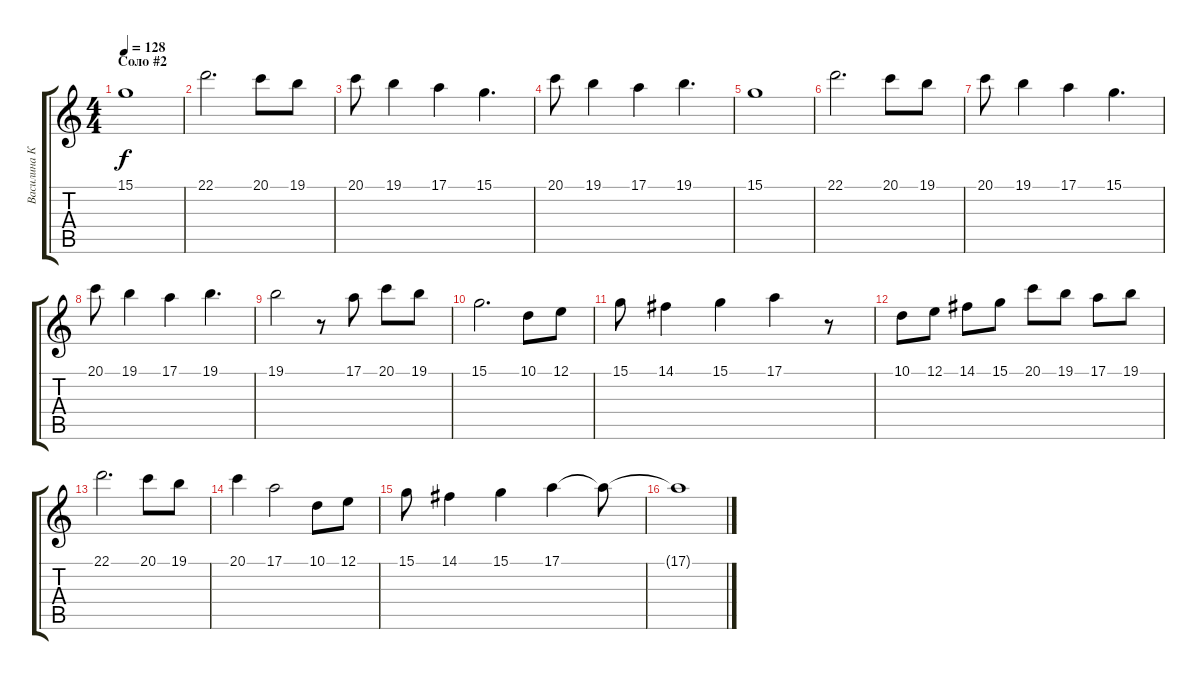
\track ("Василина Кичигина" "Василина К") {instrument synthstrings1}
\staff {score tabs}
\tuning (E4 B3 G3 D3 A2 E2) {hide}
\ts (4 4)
\section ("" "Соло #2")
\tempo 128
\clef g2
\ks c
15.1.1{dy f} |
22.1.2{d} 20.1.8 19.1.8 |
20.1.8 19.1.4 17.1.4 15.1.4{d} |
20.1.8 19.1.4 17.1.4 19.1.4{d} |
15.1.1 |
22.1.2{d} 20.1.8 19.1.8 |
20.1.8 19.1.4 17.1.4 15.1.4{d} |
20.1.8 19.1.4 17.1.4 19.1.4{d} |
19.1.2 r.8 17.1.8 20.1.8 19.1.8 |
15.1.2{d} 10.1.8 12.1.8 |
15.1.8 14.1.4 15.1.4 17.1.4 r.8 |
10.1.8 12.1.8 14.1.8 15.1.8 20.1.8 19.1.8 17.1.8 19.1.8 |
22.1.2{d} 20.1.8 19.1.8 |
20.1.4 17.1.2 10.1.8 12.1.8 |
15.1.8 14.1.4 15.1.4 17.1.4 17.1{t}.8 |
17.1{t}.1
